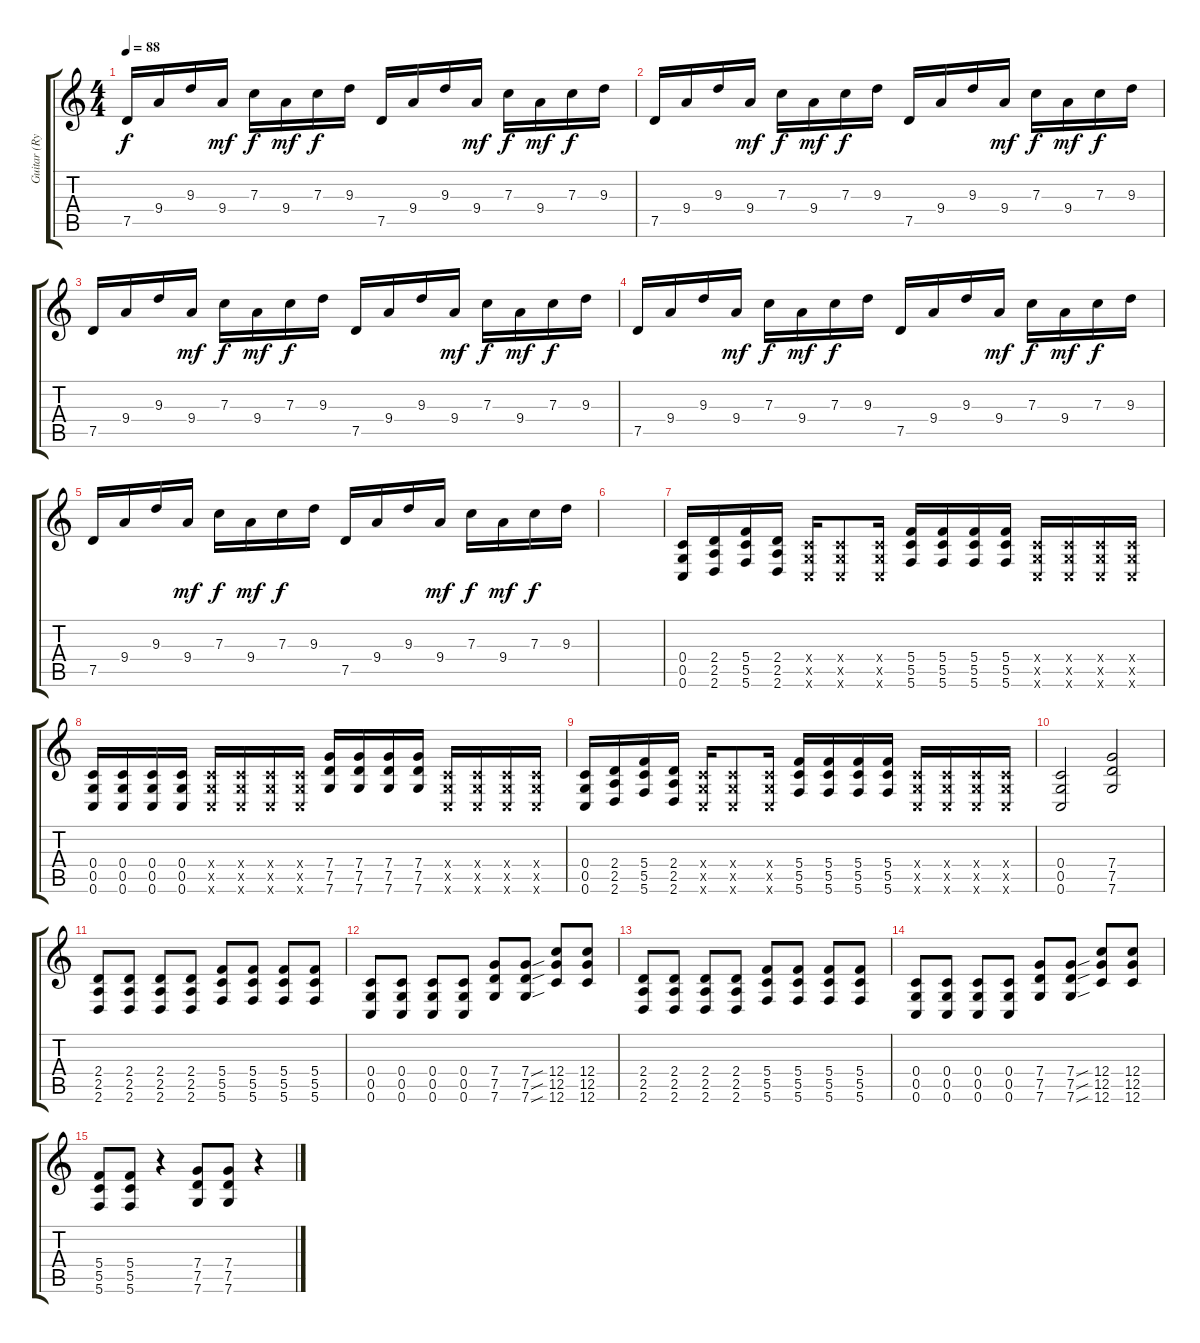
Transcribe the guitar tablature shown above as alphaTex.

\track ("Guitar (Ryan P.)" "Guitar (Ry") {instrument electricguitarmuted}
\staff {score tabs}
\tuning (D4 A3 F3 C3 G2 C2) {hide}
\ts (4 4)
\tempo 88
\clef g2
\ks c
7.5.16{dy f} 9.4.16 9.3.16 9.4.16{dy mf} 7.3.16{dy f} 9.4.16{dy mf} 7.3.16{dy f} 9.3.16 7.5.16 9.4.16 9.3.16 9.4.16{dy mf} 7.3.16{dy f} 9.4.16{dy mf} 7.3.16{dy f} 9.3.16 |
7.5.16 9.4.16 9.3.16 9.4.16{dy mf} 7.3.16{dy f} 9.4.16{dy mf} 7.3.16{dy f} 9.3.16 7.5.16 9.4.16 9.3.16 9.4.16{dy mf} 7.3.16{dy f} 9.4.16{dy mf} 7.3.16{dy f} 9.3.16 |
7.5.16 9.4.16 9.3.16 9.4.16{dy mf} 7.3.16{dy f} 9.4.16{dy mf} 7.3.16{dy f} 9.3.16 7.5.16 9.4.16 9.3.16 9.4.16{dy mf} 7.3.16{dy f} 9.4.16{dy mf} 7.3.16{dy f} 9.3.16 |
7.5.16 9.4.16 9.3.16 9.4.16{dy mf} 7.3.16{dy f} 9.4.16{dy mf} 7.3.16{dy f} 9.3.16 7.5.16 9.4.16 9.3.16 9.4.16{dy mf} 7.3.16{dy f} 9.4.16{dy mf} 7.3.16{dy f} 9.3.16 |
7.5.16 9.4.16 9.3.16 9.4.16{dy mf} 7.3.16{dy f} 9.4.16{dy mf} 7.3.16{dy f} 9.3.16 7.5.16 9.4.16 9.3.16 9.4.16{dy mf} 7.3.16{dy f} 9.4.16{dy mf} 7.3.16{dy f} 9.3.16 |
|
(0.4 0.5 0.6).16{volume 16 instrument distortionguitar} (2.4 2.5 2.6).16 (5.4 5.5 5.6).16 (2.4 2.5 2.6).16 (0.4{x} 0.5{x} 0.6{x}).16 (0.4{x} 0.5{x} 0.6{x}).8 (0.4{x} 0.5{x} 0.6{x}).16 (5.4 5.5 5.6).16 (5.4 5.5 5.6).16 (5.4 5.5 5.6).16 (5.4 5.5 5.6).16 (0.4{x} 0.5{x} 0.6{x}).16 (0.4{x} 0.5{x} 0.6{x}).16 (0.4{x} 0.5{x} 0.6{x}).16 (0.4{x} 0.5{x} 0.6{x}).16 |
(0.4 0.5 0.6).16 (0.4 0.5 0.6).16 (0.4 0.5 0.6).16 (0.4 0.5 0.6).16 (0.4{x} 0.5{x} 0.6{x}).16 (0.4{x} 0.5{x} 0.6{x}).16 (0.4{x} 0.5{x} 0.6{x}).16 (0.4{x} 0.5{x} 0.6{x}).16 (7.4 7.5 7.6).16 (7.4 7.5 7.6).16 (7.4 7.5 7.6).16 (7.4 7.5 7.6).16 (0.4{x} 0.5{x} 0.6{x}).16 (0.4{x} 0.5{x} 0.6{x}).16 (0.4{x} 0.5{x} 0.6{x}).16 (0.4{x} 0.5{x} 0.6{x}).16 |
(0.4 0.5 0.6).16{volume 16 instrument distortionguitar} (2.4 2.5 2.6).16 (5.4 5.5 5.6).16 (2.4 2.5 2.6).16 (0.4{x} 0.5{x} 0.6{x}).16 (0.4{x} 0.5{x} 0.6{x}).8 (0.4{x} 0.5{x} 0.6{x}).16 (5.4 5.5 5.6).16 (5.4 5.5 5.6).16 (5.4 5.5 5.6).16 (5.4 5.5 5.6).16 (0.4{x} 0.5{x} 0.6{x}).16 (0.4{x} 0.5{x} 0.6{x}).16 (0.4{x} 0.5{x} 0.6{x}).16 (0.4{x} 0.5{x} 0.6{x}).16 |
(0.4 0.5 0.6).2 (7.4 7.5 7.6).2 |
(2.4 2.5 2.6).8 (2.4 2.5 2.6).8 (2.4 2.5 2.6).8 (2.4 2.5 2.6).8 (5.4 5.5 5.6).8 (5.4 5.5 5.6).8 (5.4 5.5 5.6).8 (5.4 5.5 5.6).8 |
(0.4 0.5 0.6).8 (0.4 0.5 0.6).8 (0.4 0.5 0.6).8 (0.4 0.5 0.6).8 (7.4 7.5 7.6).8 (7.4{sou} 7.5{sou} 7.6{sou}).8 (12.4 12.5 12.6).8 (12.4 12.5 12.6).8 |
(2.4 2.5 2.6).8 (2.4 2.5 2.6).8 (2.4 2.5 2.6).8 (2.4 2.5 2.6).8 (5.4 5.5 5.6).8 (5.4 5.5 5.6).8 (5.4 5.5 5.6).8 (5.4 5.5 5.6).8 |
(0.4 0.5 0.6).8 (0.4 0.5 0.6).8 (0.4 0.5 0.6).8 (0.4 0.5 0.6).8 (7.4 7.5 7.6).8 (7.4{sou} 7.5{sou} 7.6{sou}).8 (12.4 12.5 12.6).8 (12.4 12.5 12.6).8 |
(5.4 5.5 5.6).8 (5.4 5.5 5.6).8 r.4 (7.4 7.5 7.6).8 (7.4 7.5 7.6).8 r.4
